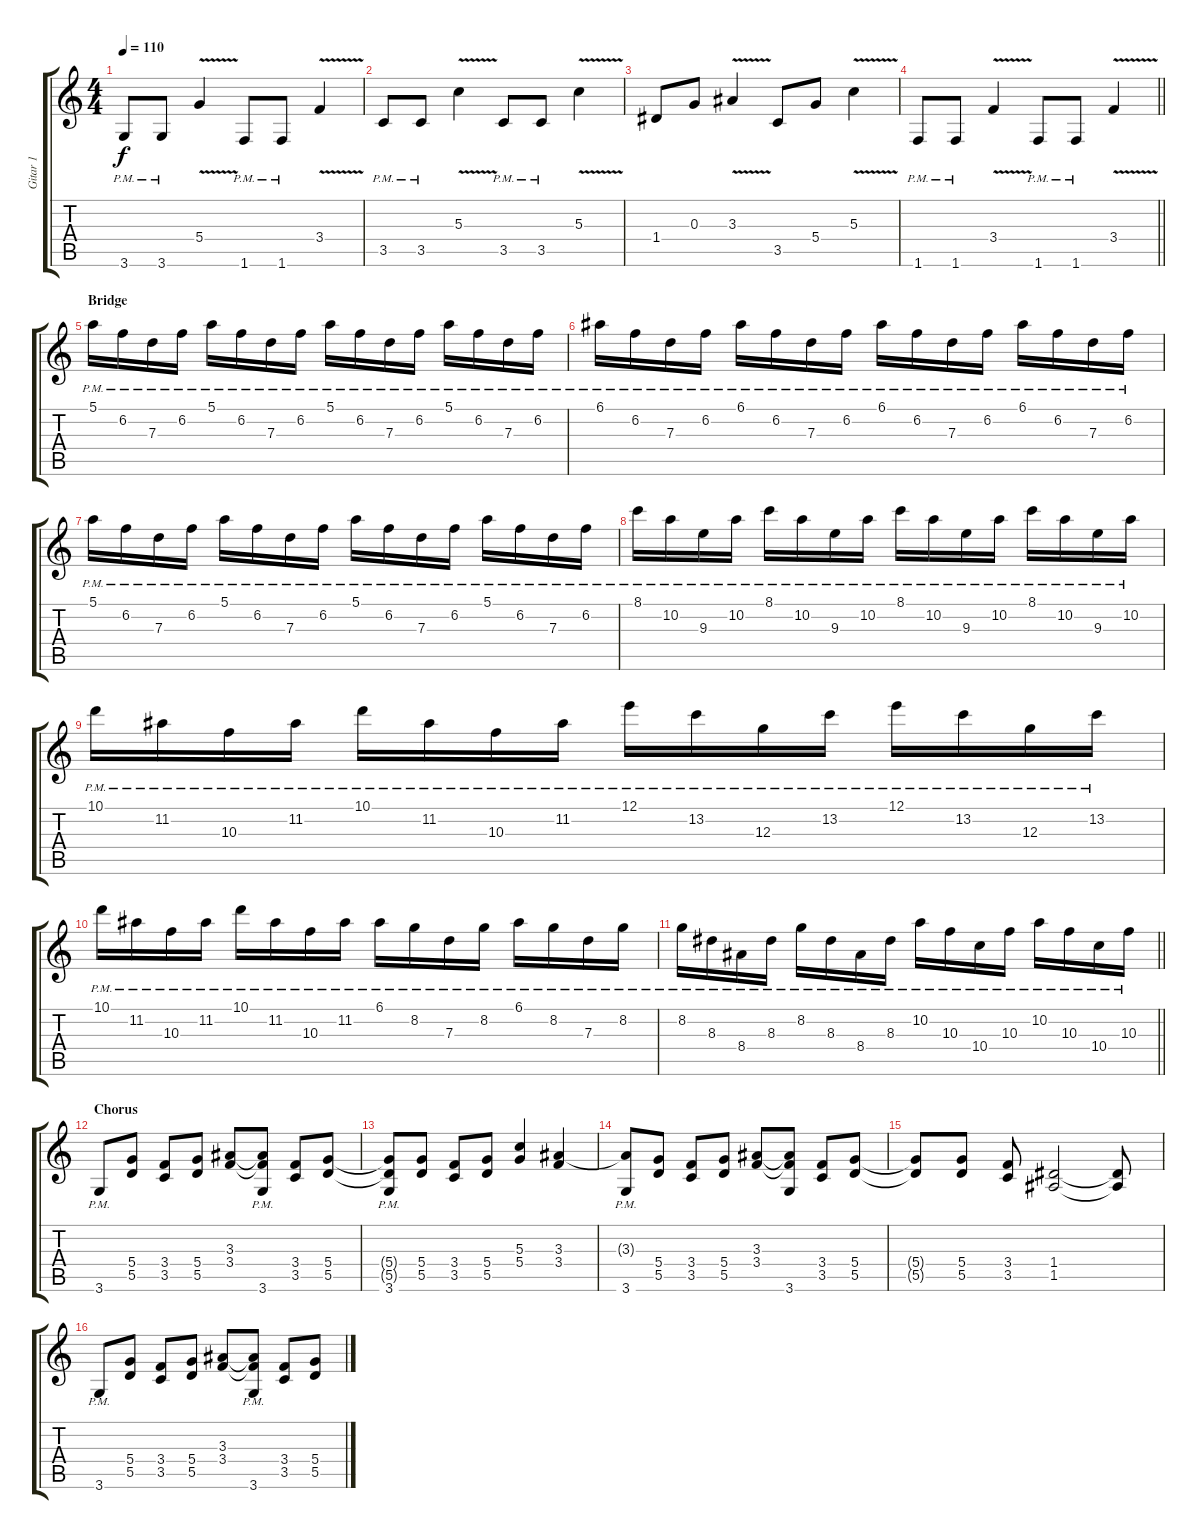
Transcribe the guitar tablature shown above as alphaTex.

\track ("Gitar 1" "Gitar 1") {instrument overdrivenguitar}
\staff {score tabs}
\tuning (E4 B3 G3 D3 A2 E2) {hide}
\ts (4 4)
\tempo 110
\clef g2
\ks c
3.6{pm}.8{dy f} 3.6{pm}.8 5.4{v}.4 1.6{pm}.8 1.6{pm}.8 3.4{v}.4 |
3.5{pm}.8 3.5{pm}.8 5.3{v}.4 3.5{pm}.8 3.5{pm}.8 5.3{v}.4 |
1.4.8 0.3.8 3.3{v}.4 3.5.8 5.4.8 5.3{v}.4 |
\barLineRight lightlight
1.6{pm}.8 1.6{pm}.8 3.4{v}.4 1.6{pm}.8 1.6{pm}.8 3.4{v}.4 |
\section ("" "Bridge")
5.1{pm}.16 6.2{pm}.16 7.3{pm}.16 6.2{pm}.16 5.1{pm}.16 6.2{pm}.16 7.3{pm}.16 6.2{pm}.16 5.1{pm}.16 6.2{pm}.16 7.3{pm}.16 6.2{pm}.16 5.1{pm}.16 6.2{pm}.16 7.3{pm}.16 6.2{pm}.16 |
6.1{pm}.16 6.2{pm}.16 7.3{pm}.16 6.2{pm}.16 6.1{pm}.16 6.2{pm}.16 7.3{pm}.16 6.2{pm}.16 6.1{pm}.16 6.2{pm}.16 7.3{pm}.16 6.2{pm}.16 6.1{pm}.16 6.2{pm}.16 7.3{pm}.16 6.2{pm}.16 |
5.1{pm}.16 6.2{pm}.16 7.3{pm}.16 6.2{pm}.16 5.1{pm}.16 6.2{pm}.16 7.3{pm}.16 6.2{pm}.16 5.1{pm}.16 6.2{pm}.16 7.3{pm}.16 6.2{pm}.16 5.1{pm}.16 6.2{pm}.16 7.3{pm}.16 6.2{pm}.16 |
8.1{pm}.16 10.2{pm}.16 9.3{pm}.16 10.2{pm}.16 8.1{pm}.16 10.2{pm}.16 9.3{pm}.16 10.2{pm}.16 8.1{pm}.16 10.2{pm}.16 9.3{pm}.16 10.2{pm}.16 8.1{pm}.16 10.2{pm}.16 9.3{pm}.16 10.2{pm}.16 |
10.1{pm}.16 11.2{pm}.16 10.3{pm}.16 11.2{pm}.16 10.1{pm}.16 11.2{pm}.16 10.3{pm}.16 11.2{pm}.16 12.1{pm}.16 13.2{pm}.16 12.3{pm}.16 13.2{pm}.16 12.1{pm}.16 13.2{pm}.16 12.3{pm}.16 13.2{pm}.16 |
10.1{pm}.16 11.2{pm}.16 10.3{pm}.16 11.2{pm}.16 10.1{pm}.16 11.2{pm}.16 10.3{pm}.16 11.2{pm}.16 6.1{pm}.16 8.2{pm}.16 7.3{pm}.16 8.2{pm}.16 6.1{pm}.16 8.2{pm}.16 7.3{pm}.16 8.2{pm}.16 |
\barLineRight lightlight
8.2{pm}.16 8.3{pm}.16 8.4{pm}.16 8.3{pm}.16 8.2{pm}.16 8.3{pm}.16 8.4{pm}.16 8.3{pm}.16 10.2{pm}.16 10.3{pm}.16 10.4{pm}.16 10.3{pm}.16 10.2{pm}.16 10.3{pm}.16 10.4{pm}.16 10.3{pm}.16 |
\section ("" "Chorus")
3.6{pm}.8 (5.4 5.5).8 (3.4 3.5).8 (5.4 5.5).8 (3.3 3.4).8 (3.3{t} 3.4{t} 3.6{pm}).8 (3.4 3.5).8 (5.4 5.5).8 |
(5.4{t} 5.5{t} 3.6{pm}).8 (5.4 5.5).8 (3.4 3.5).8 (5.4 5.5).8 (5.3 5.4).4 (3.3 3.4).4 |
(3.3{t} 3.6{pm}).8 (5.4 5.5).8 (3.4 3.5).8 (5.4 5.5).8 (3.3 3.4).8 (3.3{t} 3.4{t} 3.6).8 (3.4 3.5).8 (5.4 5.5).8 |
(5.4{t} 5.5{t}).8 (5.4 5.5).8 (3.4 3.5).8 (1.4 1.5).2 (1.4{t} 1.5{t}).8 |
3.6{pm}.8 (5.4 5.5).8 (3.4 3.5).8 (5.4 5.5).8 (3.3 3.4).8 (3.3{t} 3.4{t} 3.6{pm}).8 (3.4 3.5).8 (5.4 5.5).8
